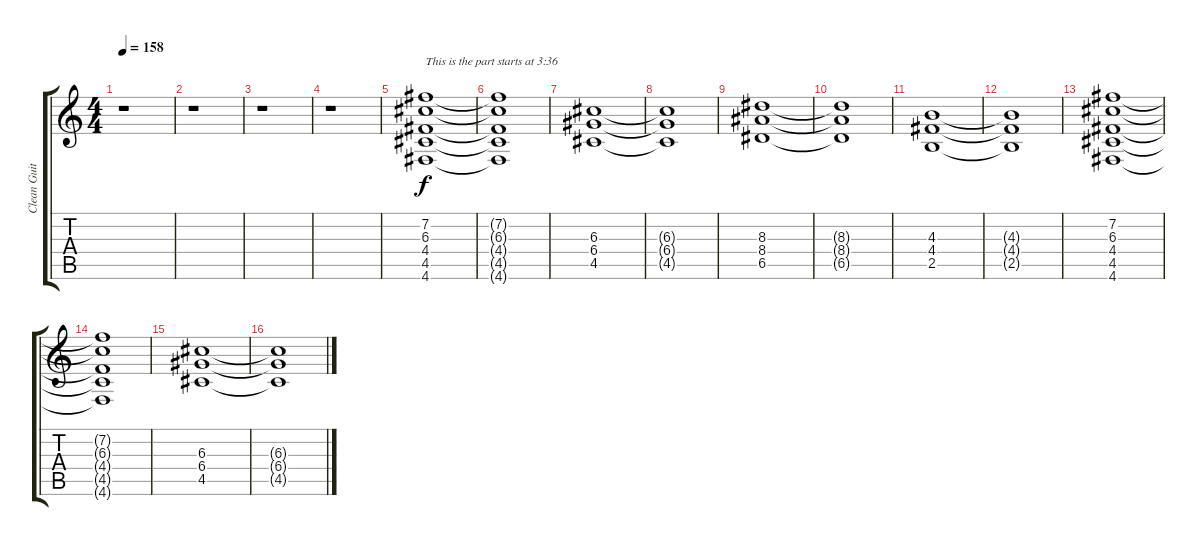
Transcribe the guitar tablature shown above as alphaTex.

\track ("Clean Guitar ~ Jared" "Clean Guit") {instrument acousticguitarsteel}
\staff {score tabs}
\tuning (E4 B3 G3 D3 A2 D2) {hide}
\ts (4 4)
\tempo 158
\clef g2
\ks c
r.1{dy f} |
r.1 |
r.1 |
r.1 |
(7.2 6.3 4.4 4.5 4.6).1{txt "This is the part starts at 3:36"} |
(7.2{t} 6.3{t} 4.4{t} 4.5{t} 4.6{t}).1 |
(6.3 6.4 4.5).1 |
(6.3{t} 6.4{t} 4.5{t}).1 |
(8.3 8.4 6.5).1 |
(8.3{t} 8.4{t} 6.5{t}).1 |
(4.3 4.4 2.5).1 |
(4.3{t} 4.4{t} 2.5{t}).1 |
(7.2 6.3 4.4 4.5 4.6).1 |
(7.2{t} 6.3{t} 4.4{t} 4.5{t} 4.6{t}).1 |
(6.3 6.4 4.5).1 |
(6.3{t} 6.4{t} 4.5{t}).1
